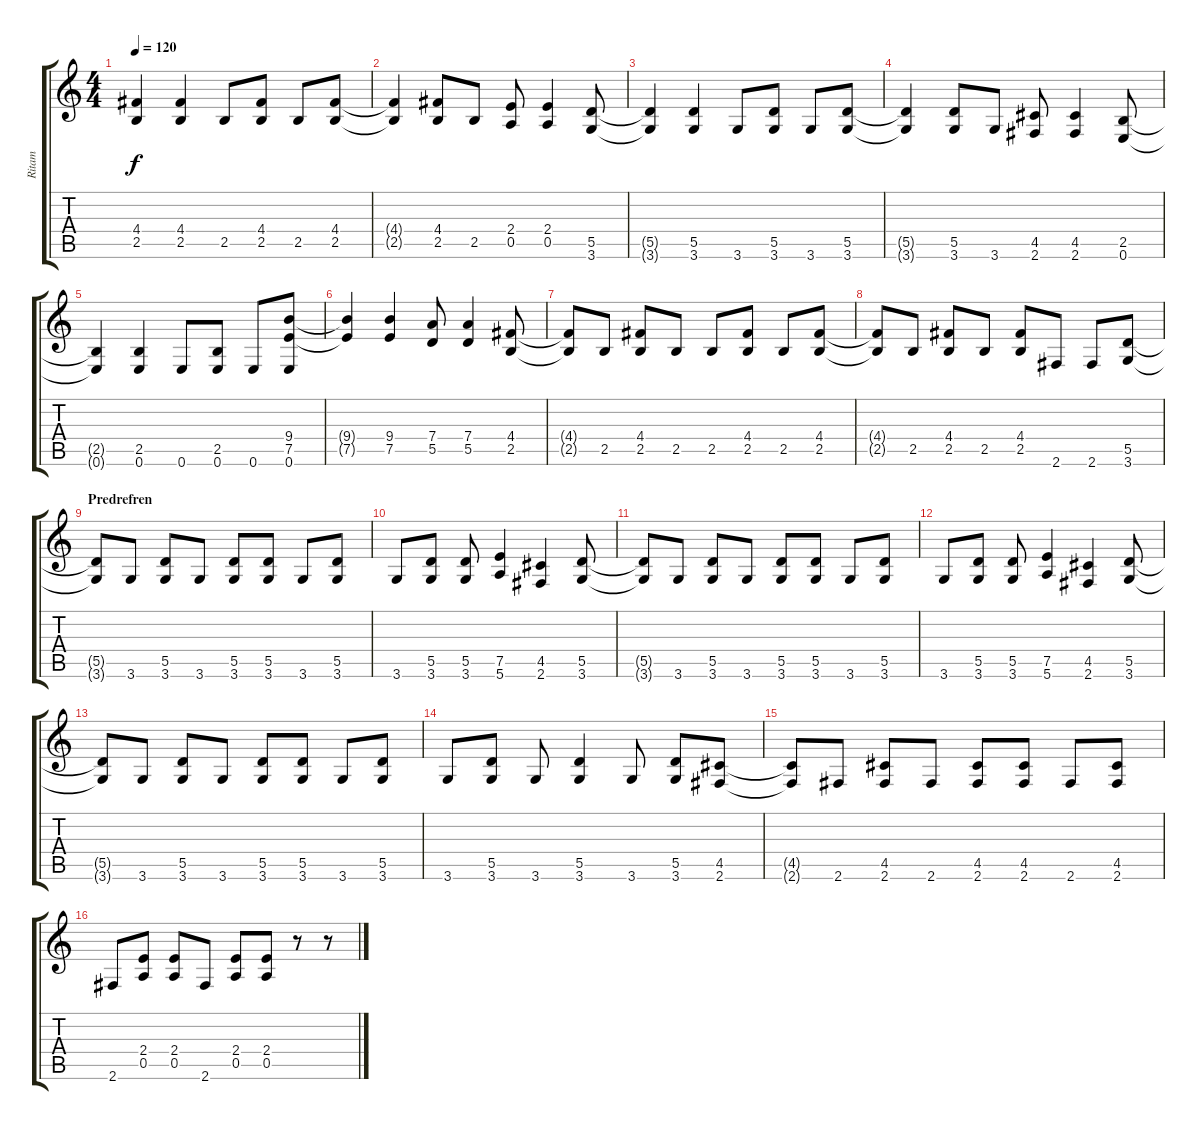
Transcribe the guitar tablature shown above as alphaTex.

\track ("Ritam" "Ritam") {instrument distortionguitar}
\staff {score tabs}
\tuning (E4 B3 G3 D3 A2 E2) {hide}
\ts (4 4)
\tempo 120
\clef g2
\ks c
(4.4{t} 2.5{t}).4{dy f} (4.4 2.5).4 2.5.8 (4.4 2.5).8 2.5.8 (4.4 2.5).8 |
(4.4{t} 2.5{t}).4 (4.4 2.5).8 2.5.8 (2.4 0.5).8 (2.4 0.5).4 (5.5 3.6).8 |
(5.5{t} 3.6{t}).4 (5.5 3.6).4 3.6.8 (5.5 3.6).8 3.6.8 (5.5 3.6).8 |
(5.5{t} 3.6{t}).4 (5.5 3.6).8 3.6.8 (4.5 2.6).8 (4.5 2.6).4 (2.5 0.6).8 |
(2.5{t} 0.6{t}).4 (2.5 0.6).4 0.6.8 (2.5 0.6).8 0.6.8 (9.4 7.5 0.6).8 |
(9.4{t} 7.5{t}).4 (9.4 7.5).4 (7.4 5.5).8 (7.4 5.5).4 (4.4 2.5).8 |
(4.4{t} 2.5{t}).8 2.5.8 (4.4 2.5).8 2.5.8 2.5.8 (4.4 2.5).8 2.5.8 (4.4 2.5).8 |
(4.4{t} 2.5{t}).8 2.5.8 (4.4 2.5).8 2.5.8 (4.4 2.5).8 2.6.8 2.6.8 (5.5 3.6).8 |
\section ("" "Predrefren")
(5.5{t} 3.6{t}).8 3.6.8 (5.5 3.6).8 3.6.8 (5.5 3.6).8 (5.5 3.6).8 3.6.8 (5.5 3.6).8 |
3.6.8 (5.5 3.6).8 (5.5 3.6).8 (7.5 5.6).4 (4.5 2.6).4 (5.5 3.6).8 |
(5.5{t} 3.6{t}).8 3.6.8 (5.5 3.6).8 3.6.8 (5.5 3.6).8 (5.5 3.6).8 3.6.8 (5.5 3.6).8 |
3.6.8 (5.5 3.6).8 (5.5 3.6).8 (7.5 5.6).4 (4.5 2.6).4 (5.5 3.6).8 |
(5.5{t} 3.6{t}).8 3.6.8 (5.5 3.6).8 3.6.8 (5.5 3.6).8 (5.5 3.6).8 3.6.8 (5.5 3.6).8 |
3.6.8 (5.5 3.6).8 3.6.8 (5.5 3.6).4 3.6.8 (5.5 3.6).8 (4.5 2.6).8 |
(4.5{t} 2.6{t}).8 2.6.8 (4.5 2.6).8 2.6.8 (4.5 2.6).8 (4.5 2.6).8 2.6.8 (4.5 2.6).8 |
2.6.8 (2.4 0.5).8 (2.4 0.5).8 2.6.8 (2.4 0.5).8 (2.4 0.5).8 r.8 r.8
